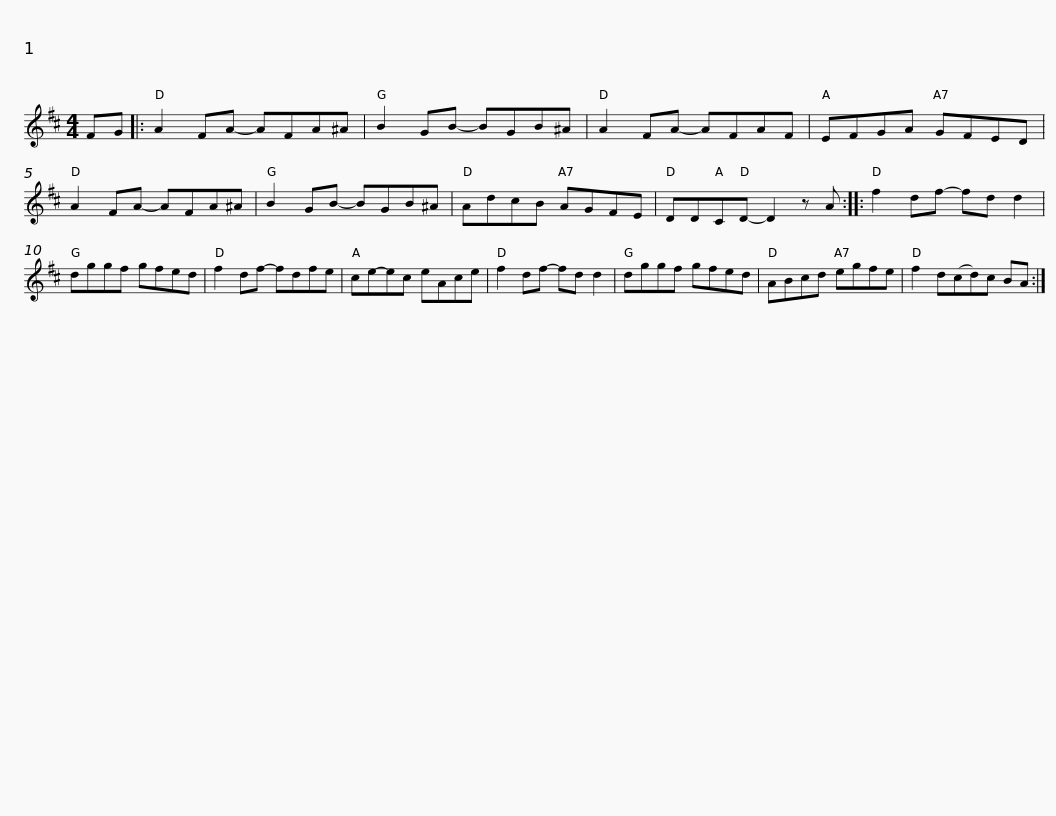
X:1
L:1/8
M:4/4
I:linebreak $
K:D
V:1 treble
V:1
 FG |: A2 FA- AFA^A | B2 GB- BGB^A | A2 FA- AFAF | EFGA GFED | %5
 A2 FA- AFA^A |$ B2 GB- BGB^A | AdcB AGFE | DDCD- D2 z A :: f2 df- fd d2 | %10
 dggf gfed |$ f2 df- fdfe | ce-ec eAce | f2 df- fd d2 | dggf gfed | %15
 ABcd egfe | f2 d(cd)c BA :| %17
